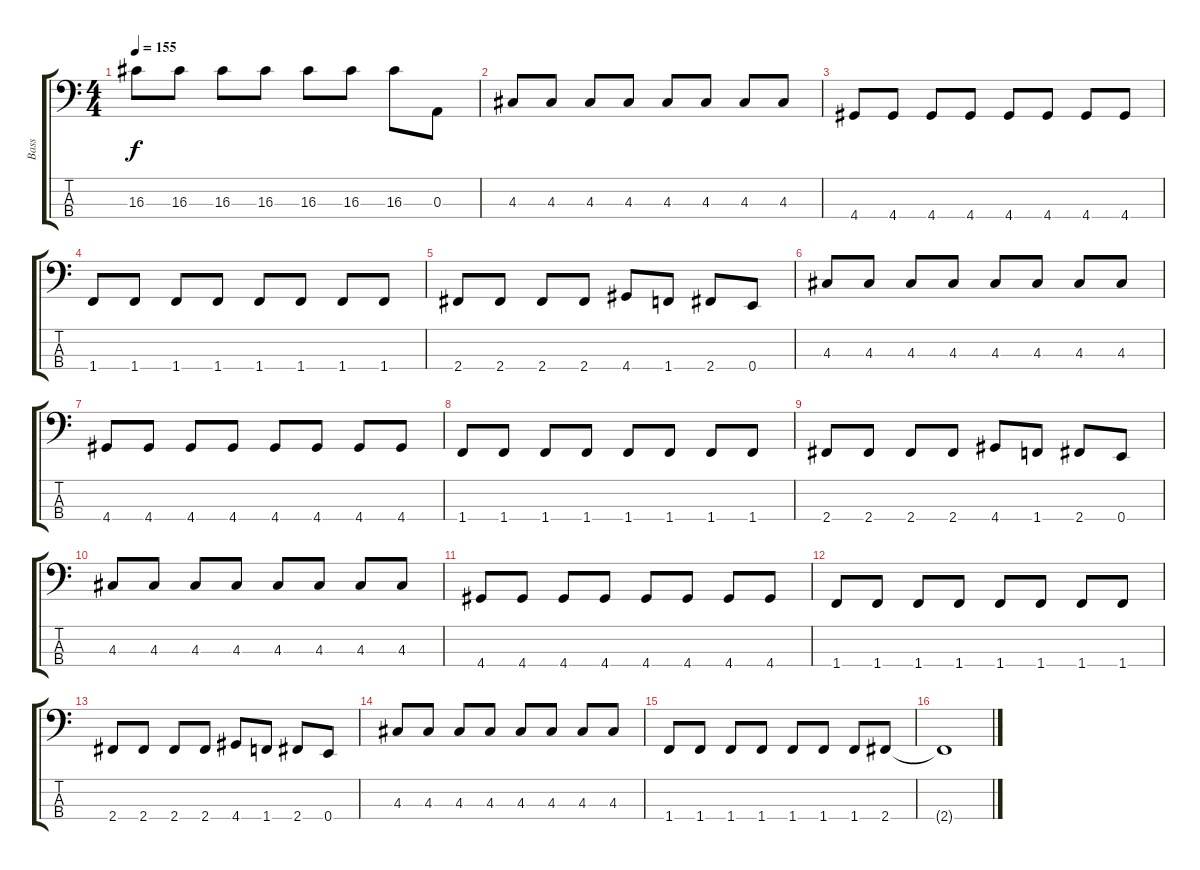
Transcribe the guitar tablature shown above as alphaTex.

\track ("Bass" "Bass") {instrument electricbasspick}
\staff {score tabs}
\tuning (G2 D2 A1 E1) {hide}
\ts (4 4)
\tempo 155
\clef f4
\ks c
16.3.8{dy f} 16.3.8 16.3.8 16.3.8 16.3.8 16.3.8 16.3.8 0.3.8 |
4.3.8 4.3.8 4.3.8 4.3.8 4.3.8 4.3.8 4.3.8 4.3.8 |
4.4.8 4.4.8 4.4.8 4.4.8 4.4.8 4.4.8 4.4.8 4.4.8 |
1.4.8 1.4.8 1.4.8 1.4.8 1.4.8 1.4.8 1.4.8 1.4.8 |
2.4.8 2.4.8 2.4.8 2.4.8 4.4.8 1.4.8 2.4.8 0.4.8 |
4.3.8 4.3.8 4.3.8 4.3.8 4.3.8 4.3.8 4.3.8 4.3.8 |
4.4.8 4.4.8 4.4.8 4.4.8 4.4.8 4.4.8 4.4.8 4.4.8 |
1.4.8 1.4.8 1.4.8 1.4.8 1.4.8 1.4.8 1.4.8 1.4.8 |
2.4.8 2.4.8 2.4.8 2.4.8 4.4.8 1.4.8 2.4.8 0.4.8 |
4.3.8 4.3.8 4.3.8 4.3.8 4.3.8 4.3.8 4.3.8 4.3.8 |
4.4.8 4.4.8 4.4.8 4.4.8 4.4.8 4.4.8 4.4.8 4.4.8 |
1.4.8 1.4.8 1.4.8 1.4.8 1.4.8 1.4.8 1.4.8 1.4.8 |
2.4.8 2.4.8 2.4.8 2.4.8 4.4.8 1.4.8 2.4.8 0.4.8 |
4.3.8 4.3.8 4.3.8 4.3.8 4.3.8 4.3.8 4.3.8 4.3.8 |
1.4.8 1.4.8 1.4.8 1.4.8 1.4.8 1.4.8 1.4.8 2.4.8 |
2.4{t}.1
